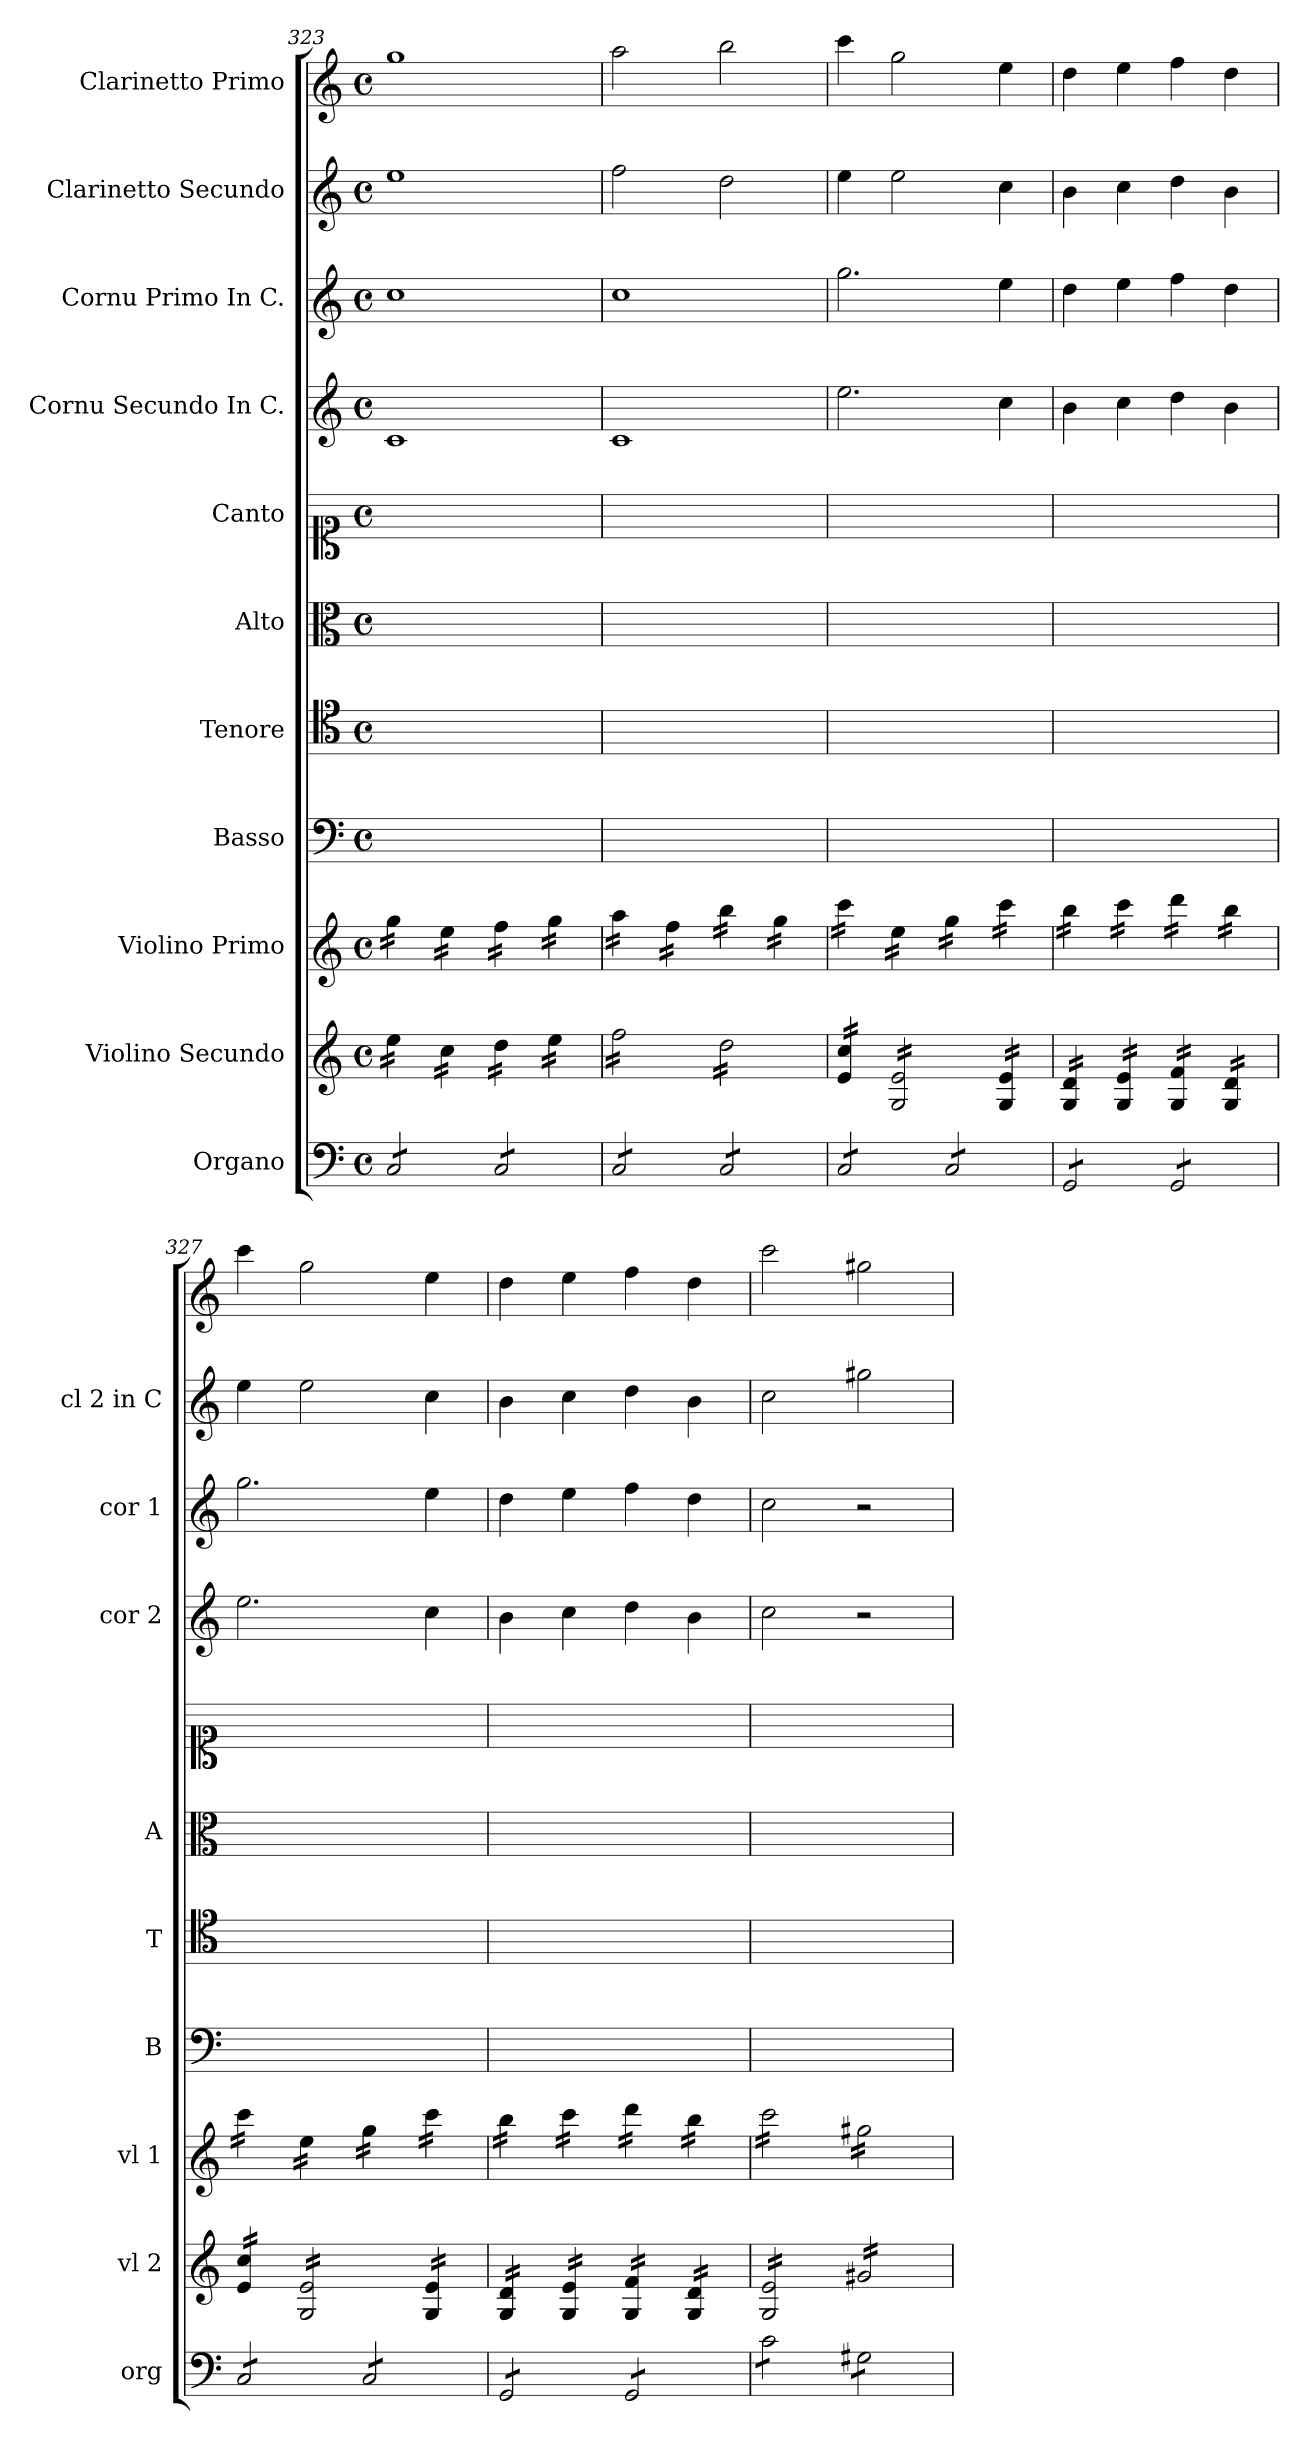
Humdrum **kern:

**kern	**kern	**kern	**kern	**kern	**kern	**kern	**kern	**kern	**kern	**kern
*part11	*part10	*part9	*part8	*part7	*part6	*part5	*part4	*part3	*part2	*part1
*staff11	*staff10	*staff9	*staff8	*staff7	*staff6	*staff5	*staff4	*staff3	*staff2	*staff1
*I"Organo	*I"Violino Secundo	*I"Violino Primo	*I"Basso	*I"Tenore	*I"Alto	*I"Canto	*I"Cornu Secundo In C.	*I"Cornu Primo In C.	*I"Clarinetto Secundo	*I"Clarinetto Primo
*I'org	*I'vl 2	*I'vl 1	*I'B	*I'T	*I'A	*	*I'cor 2	*I'cor 1	*I'cl 2 in C	*
*clefF4	*clefG2	*clefG2	*clefF4	*clefC4	*clefC3	*clefC1	*clefG2	*clefG2	*clefG2	*clefG2
*k[]	*k[]	*k[]	*k[]	*k[]	*k[]	*k[]	*k[]	*k[]	*k[]	*k[]
*M4/4	*M4/4	*M4/4	*M4/4	*M4/4	*M4/4	*M4/4	*M4/4	*M4/4	*M4/4	*M4/4
*met(c)	*met(c)	*met(c)	*met(c)	*met(c)	*met(c)	*met(c)	*met(c)	*met(c)	*met(c)	*met(c)
=323	=323	=323	=323	=323	=323	=323	=323	=323	=323	=323
!LO:TX:b:t=cres	!	!	!	!	!	!	!	!	!	!
*tremolo	*	*	*	*	*	*	*	*	*	*
*	*tremolo	*	*	*	*	*	*	*	*	*
*	*	*tremolo	*	*	*	*	*	*	*	*
8C/L	16ee\LL	16gg\LL	1ryy	1ryy	1ryy	1ryy	1c	1cc	1ee	1gg
.	16ee\	16gg\	.	.	.	.	.	.	.	.
8C/	16ee\	16gg\	.	.	.	.	.	.	.	.
.	16ee\JJ	16gg\JJ	.	.	.	.	.	.	.	.
8C/	16cc\LL	16ee\LL	.	.	.	.	.	.	.	.
.	16cc\	16ee\	.	.	.	.	.	.	.	.
8C/J	16cc\	16ee\	.	.	.	.	.	.	.	.
.	16cc\JJ	16ee\JJ	.	.	.	.	.	.	.	.
8C/L	16dd\LL	16ff\LL	.	.	.	.	.	.	.	.
.	16dd\	16ff\	.	.	.	.	.	.	.	.
8C/	16dd\	16ff\	.	.	.	.	.	.	.	.
.	16dd\JJ	16ff\JJ	.	.	.	.	.	.	.	.
8C/	16ee\LL	16gg\LL	.	.	.	.	.	.	.	.
.	16ee\	16gg\	.	.	.	.	.	.	.	.
8C/J	16ee\	16gg\	.	.	.	.	.	.	.	.
.	16ee\JJ	16gg\JJ	.	.	.	.	.	.	.	.
=324	=324	=324	=324	=324	=324	=324	=324	=324	=324	=324
8C/L	16ff\LL	16aa\LL	1ryy	1ryy	1ryy	1ryy	1c	1cc	2ff\	2aa\
.	16ff\	16aa\	.	.	.	.	.	.	.	.
8C/	16ff\	16aa\	.	.	.	.	.	.	.	.
.	16ff\	16aa\JJ	.	.	.	.	.	.	.	.
8C/	16ff\	16ff\LL	.	.	.	.	.	.	.	.
.	16ff\	16ff\	.	.	.	.	.	.	.	.
8C/J	16ff\	16ff\	.	.	.	.	.	.	.	.
.	16ff\JJ	16ff\JJ	.	.	.	.	.	.	.	.
8C/L	16dd\LL	16bb\LL	.	.	.	.	.	.	2dd\	2bb\
.	16dd\	16bb\	.	.	.	.	.	.	.	.
8C/	16dd\	16bb\	.	.	.	.	.	.	.	.
.	16dd\	16bb\JJ	.	.	.	.	.	.	.	.
8C/	16dd\	16gg\LL	.	.	.	.	.	.	.	.
.	16dd\	16gg\	.	.	.	.	.	.	.	.
8C/J	16dd\	16gg\	.	.	.	.	.	.	.	.
.	16dd\JJ	16gg\JJ	.	.	.	.	.	.	.	.
=325	=325	=325	=325	=325	=325	=325	=325	=325	=325	=325
8C/L	16e/ 16cc/LL	16ccc\LL	1ryy	1ryy	1ryy	1ryy	2.ee\	2.gg\	4ee\	4ccc\
.	16e/ 16cc/	16ccc\	.	.	.	.	.	.	.	.
8C/	16e/ 16cc/	16ccc\	.	.	.	.	.	.	.	.
.	16e/ 16cc/JJ	16ccc\JJ	.	.	.	.	.	.	.	.
8C/	16G/ 16e/LL	16ee\LL	.	.	.	.	.	.	2ee\	2gg\
.	16G/ 16e/	16ee\	.	.	.	.	.	.	.	.
8C/J	16G/ 16e/	16ee\	.	.	.	.	.	.	.	.
.	16G/ 16e/	16ee\JJ	.	.	.	.	.	.	.	.
8C/L	16G/ 16e/	16gg\LL	.	.	.	.	.	.	.	.
.	16G/ 16e/	16gg\	.	.	.	.	.	.	.	.
8C/	16G/ 16e/	16gg\	.	.	.	.	.	.	.	.
.	16G/ 16e/JJ	16gg\JJ	.	.	.	.	.	.	.	.
8C/	16G/ 16e/LL	16ccc\LL	.	.	.	.	4cc\	4ee\	4cc\	4ee\
.	16G/ 16e/	16ccc\	.	.	.	.	.	.	.	.
8C/J	16G/ 16e/	16ccc\	.	.	.	.	.	.	.	.
.	16G/ 16e/JJ	16ccc\JJ	.	.	.	.	.	.	.	.
=326	=326	=326	=326	=326	=326	=326	=326	=326	=326	=326
8GG/L	16G/ 16d/LL	16bb\LL	1ryy	1ryy	1ryy	1ryy	4b\	4dd\	4b\	4dd\
.	16G/ 16d/	16bb\	.	.	.	.	.	.	.	.
8GG/	16G/ 16d/	16bb\	.	.	.	.	.	.	.	.
.	16G/ 16d/JJ	16bb\JJ	.	.	.	.	.	.	.	.
8GG/	16G/ 16e/LL	16ccc\LL	.	.	.	.	4cc\	4ee\	4cc\	4ee\
.	16G/ 16e/	16ccc\	.	.	.	.	.	.	.	.
8GG/J	16G/ 16e/	16ccc\	.	.	.	.	.	.	.	.
.	16G/ 16e/JJ	16ccc\JJ	.	.	.	.	.	.	.	.
8GG/L	16G/ 16f/LL	16ddd\LL	.	.	.	.	4dd\	4ff\	4dd\	4ff\
.	16G/ 16f/	16ddd\	.	.	.	.	.	.	.	.
8GG/	16G/ 16f/	16ddd\	.	.	.	.	.	.	.	.
.	16G/ 16f/JJ	16ddd\JJ	.	.	.	.	.	.	.	.
8GG/	16G/ 16d/LL	16bb\LL	.	.	.	.	4b\	4dd\	4b\	4dd\
.	16G/ 16d/	16bb\	.	.	.	.	.	.	.	.
8GG/J	16G/ 16d/	16bb\	.	.	.	.	.	.	.	.
.	16G/ 16d/JJ	16bb\JJ	.	.	.	.	.	.	.	.
=327	=327	=327	=327	=327	=327	=327	=327	=327	=327	=327
8C/L	16e/ 16cc/LL	16ccc\LL	1ryy	1ryy	1ryy	1ryy	2.ee\	2.gg\	4ee\	4ccc\
.	16e/ 16cc/	16ccc\	.	.	.	.	.	.	.	.
8C/	16e/ 16cc/	16ccc\	.	.	.	.	.	.	.	.
.	16e/ 16cc/JJ	16ccc\JJ	.	.	.	.	.	.	.	.
8C/	16G/ 16e/LL	16ee\LL	.	.	.	.	.	.	2ee\	2gg\
.	16G/ 16e/	16ee\	.	.	.	.	.	.	.	.
8C/J	16G/ 16e/	16ee\	.	.	.	.	.	.	.	.
.	16G/ 16e/	16ee\JJ	.	.	.	.	.	.	.	.
8C/L	16G/ 16e/	16gg\LL	.	.	.	.	.	.	.	.
.	16G/ 16e/	16gg\	.	.	.	.	.	.	.	.
8C/	16G/ 16e/	16gg\	.	.	.	.	.	.	.	.
.	16G/ 16e/JJ	16gg\JJ	.	.	.	.	.	.	.	.
8C/	16G/ 16e/LL	16ccc\LL	.	.	.	.	4cc\	4ee\	4cc\	4ee\
.	16G/ 16e/	16ccc\	.	.	.	.	.	.	.	.
8C/J	16G/ 16e/	16ccc\	.	.	.	.	.	.	.	.
.	16G/ 16e/JJ	16ccc\JJ	.	.	.	.	.	.	.	.
=328	=328	=328	=328	=328	=328	=328	=328	=328	=328	=328
8GG/L	16G/ 16d/LL	16bb\LL	1ryy	1ryy	1ryy	1ryy	4b\	4dd\	4b\	4dd\
.	16G/ 16d/	16bb\	.	.	.	.	.	.	.	.
8GG/	16G/ 16d/	16bb\	.	.	.	.	.	.	.	.
.	16G/ 16d/JJ	16bb\JJ	.	.	.	.	.	.	.	.
8GG/	16G/ 16e/LL	16ccc\LL	.	.	.	.	4cc\	4ee\	4cc\	4ee\
.	16G/ 16e/	16ccc\	.	.	.	.	.	.	.	.
8GG/J	16G/ 16e/	16ccc\	.	.	.	.	.	.	.	.
.	16G/ 16e/JJ	16ccc\JJ	.	.	.	.	.	.	.	.
8GG/L	16G/ 16f/LL	16ddd\LL	.	.	.	.	4dd\	4ff\	4dd\	4ff\
.	16G/ 16f/	16ddd\	.	.	.	.	.	.	.	.
8GG/	16G/ 16f/	16ddd\	.	.	.	.	.	.	.	.
.	16G/ 16f/JJ	16ddd\JJ	.	.	.	.	.	.	.	.
8GG/	16G/ 16d/LL	16bb\LL	.	.	.	.	4b\	4dd\	4b\	4dd\
.	16G/ 16d/	16bb\	.	.	.	.	.	.	.	.
8GG/J	16G/ 16d/	16bb\	.	.	.	.	.	.	.	.
.	16G/ 16d/JJ	16bb\JJ	.	.	.	.	.	.	.	.
=329	=329	=329	=329	=329	=329	=329	=329	=329	=329	=329
8c\L	16G/ 16e/LL	16ccc\LL	1ryy	1ryy	1ryy	1ryy	2cc\	2cc\	2cc\	2ccc\
.	16G/ 16e/	16ccc\	.	.	.	.	.	.	.	.
8c\	16G/ 16e/	16ccc\	.	.	.	.	.	.	.	.
.	16G/ 16e/	16ccc\	.	.	.	.	.	.	.	.
8c\	16G/ 16e/	16ccc\	.	.	.	.	.	.	.	.
.	16G/ 16e/	16ccc\	.	.	.	.	.	.	.	.
8c\J	16G/ 16e/	16ccc\	.	.	.	.	.	.	.	.
.	16G/ 16e/JJ	16ccc\JJ	.	.	.	.	.	.	.	.
8G#X\L	16g#X/LL	16gg#X\LL	.	.	.	.	2r	2r	2gg#X\	2gg#X\
.	16g#X/	16gg#X\	.	.	.	.	.	.	.	.
8G#X\	16g#X/	16gg#X\	.	.	.	.	.	.	.	.
.	16g#X/	16gg#X\	.	.	.	.	.	.	.	.
8G#X\	16g#X/	16gg#X\	.	.	.	.	.	.	.	.
.	16g#X/	16gg#X\	.	.	.	.	.	.	.	.
8G#X\J	16g#X/	16gg#X\	.	.	.	.	.	.	.	.
*Xtremolo	*	*	*	*	*	*	*	*	*	*
.	16g#X/JJ	16gg#X\JJ	.	.	.	.	.	.	.	.
*	*	*Xtremolo	*	*	*	*	*	*	*	*
*	*Xtremolo	*	*	*	*	*	*	*	*	*
=	=	=	=	=	=	=	=	=	=	=
*-	*-	*-	*-	*-	*-	*-	*-	*-	*-	*-
